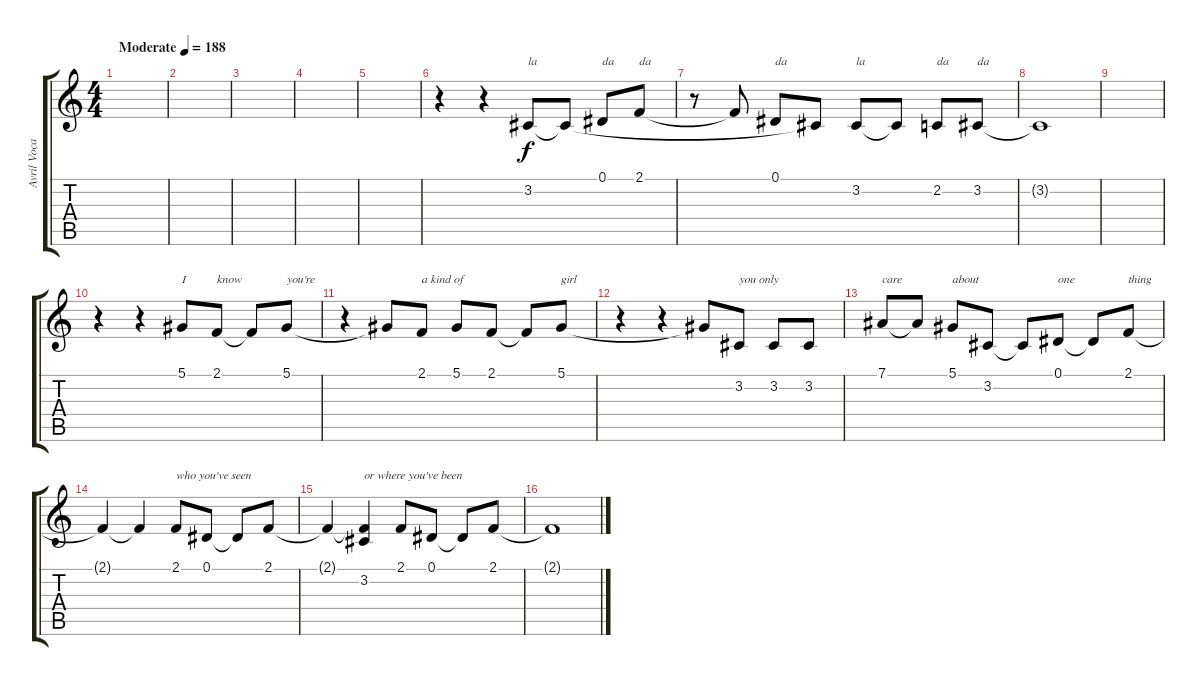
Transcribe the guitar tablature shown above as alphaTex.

\track ("Avril Vocals" "Avril Voca") {instrument clarinet}
\staff {score tabs}
\tuning (Eb4 Bb3 Gb3 Db3 Ab2 Db2) {hide}
\ts (4 4)
\tempo (188 "Moderate")
\clef g2
\ks c
|
|
|
|
|
r.4 r.4 3.2.8{txt "la"} 3.2{t}.8 0.1.8{txt "da"} 2.1.8{txt "da"} |
r.8 2.1{t}.8 0.1.8{txt "da"} 3.2{t}.8 3.2.8{txt "la"} 3.2{t}.8 2.2.8{txt "da"} 3.2.8{txt "da"} |
3.2{t}.1 |
|
r.4 r.4 5.1.8{txt "I"} 2.1.8{txt "know"} 2.1{t}.8 5.1.8{txt "you're"} |
r.4 5.1{t}.8 2.1.8{txt "a kind of"} 5.1.8 2.1.8 2.1{t}.8 5.1.8{txt "girl"} |
r.4 r.4 5.1{t}.8 3.2.8{txt "you only"} 3.2.8 3.2.8 |
7.1.8{txt "care"} 7.1{t}.8 5.1.8{txt "about"} 3.2.8 3.2{t}.8 0.1.8{txt "one"} 0.1{t}.8 2.1.8{txt "thing"} |
2.1{t}.4 2.1{t}.4 2.1.8{txt "who you've seen"} 0.1.8 0.1{t}.8 2.1.8 |
2.1{t}.4 (2.1{t} 3.2).4{txt "or where you've been"} 2.1.8 0.1.8 0.1{t}.8 2.1.8 |
2.1{t}.1
